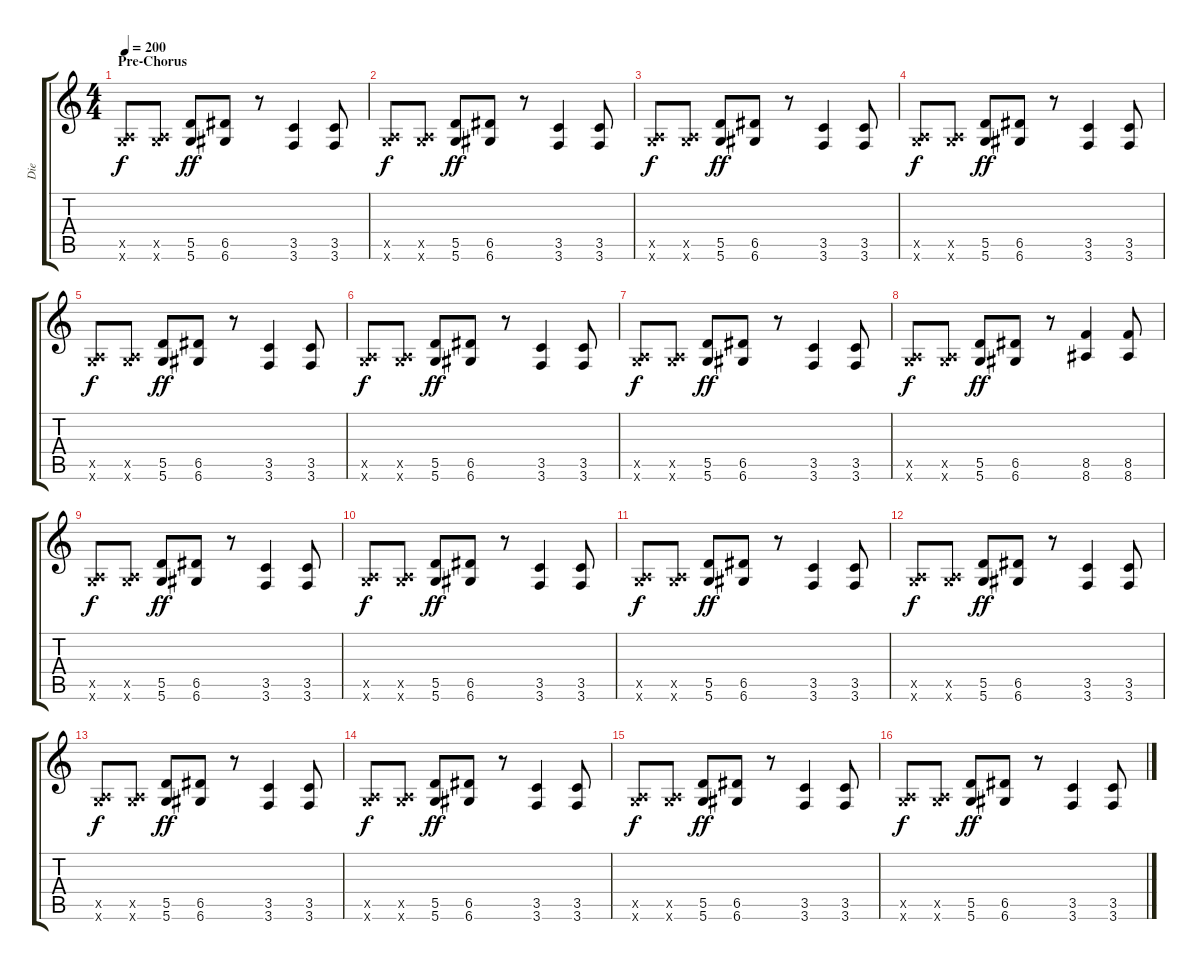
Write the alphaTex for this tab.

\track ("Die" "Die") {instrument distortionguitar}
\staff {score tabs}
\tuning (E4 B3 G3 D3 A2 D2) {hide}
\ts (4 4)
\section ("" "Pre-Chorus")
\tempo 200
\clef g2
\ks c
(0.5{x} 5.6{x}).8{dy f} (0.5{x} 5.6{x}).8 (5.5 5.6).8{dy ff} (6.5 6.6).8 r.8 (3.5 3.6).4 (3.5 3.6).8 |
(0.5{x} 5.6{x}).8{dy f} (0.5{x} 5.6{x}).8 (5.5 5.6).8{dy ff} (6.5 6.6).8 r.8 (3.5 3.6).4 (3.5 3.6).8 |
(0.5{x} 5.6{x}).8{dy f} (0.5{x} 5.6{x}).8 (5.5 5.6).8{dy ff} (6.5 6.6).8 r.8 (3.5 3.6).4 (3.5 3.6).8 |
(0.5{x} 5.6{x}).8{dy f} (0.5{x} 5.6{x}).8 (5.5 5.6).8{dy ff} (6.5 6.6).8 r.8 (3.5 3.6).4 (3.5 3.6).8 |
(0.5{x} 5.6{x}).8{dy f} (0.5{x} 5.6{x}).8 (5.5 5.6).8{dy ff} (6.5 6.6).8 r.8 (3.5 3.6).4 (3.5 3.6).8 |
(0.5{x} 5.6{x}).8{dy f} (0.5{x} 5.6{x}).8 (5.5 5.6).8{dy ff} (6.5 6.6).8 r.8 (3.5 3.6).4 (3.5 3.6).8 |
(0.5{x} 5.6{x}).8{dy f} (0.5{x} 5.6{x}).8 (5.5 5.6).8{dy ff} (6.5 6.6).8 r.8 (3.5 3.6).4 (3.5 3.6).8 |
(0.5{x} 5.6{x}).8{dy f} (0.5{x} 5.6{x}).8 (5.5 5.6).8{dy ff} (6.5 6.6).8 r.8 (8.5 8.6).4 (8.5 8.6).8 |
(0.5{x} 5.6{x}).8{dy f} (0.5{x} 5.6{x}).8 (5.5 5.6).8{dy ff} (6.5 6.6).8 r.8 (3.5 3.6).4 (3.5 3.6).8 |
(0.5{x} 5.6{x}).8{dy f} (0.5{x} 5.6{x}).8 (5.5 5.6).8{dy ff} (6.5 6.6).8 r.8 (3.5 3.6).4 (3.5 3.6).8 |
(0.5{x} 5.6{x}).8{dy f} (0.5{x} 5.6{x}).8 (5.5 5.6).8{dy ff} (6.5 6.6).8 r.8 (3.5 3.6).4 (3.5 3.6).8 |
(0.5{x} 5.6{x}).8{dy f} (0.5{x} 5.6{x}).8 (5.5 5.6).8{dy ff} (6.5 6.6).8 r.8 (3.5 3.6).4 (3.5 3.6).8 |
(0.5{x} 5.6{x}).8{dy f} (0.5{x} 5.6{x}).8 (5.5 5.6).8{dy ff} (6.5 6.6).8 r.8 (3.5 3.6).4 (3.5 3.6).8 |
(0.5{x} 5.6{x}).8{dy f} (0.5{x} 5.6{x}).8 (5.5 5.6).8{dy ff} (6.5 6.6).8 r.8 (3.5 3.6).4 (3.5 3.6).8 |
(0.5{x} 5.6{x}).8{dy f} (0.5{x} 5.6{x}).8 (5.5 5.6).8{dy ff} (6.5 6.6).8 r.8 (3.5 3.6).4 (3.5 3.6).8 |
(0.5{x} 5.6{x}).8{dy f} (0.5{x} 5.6{x}).8 (5.5 5.6).8{dy ff} (6.5 6.6).8 r.8 (3.5 3.6).4 (3.5 3.6).8
